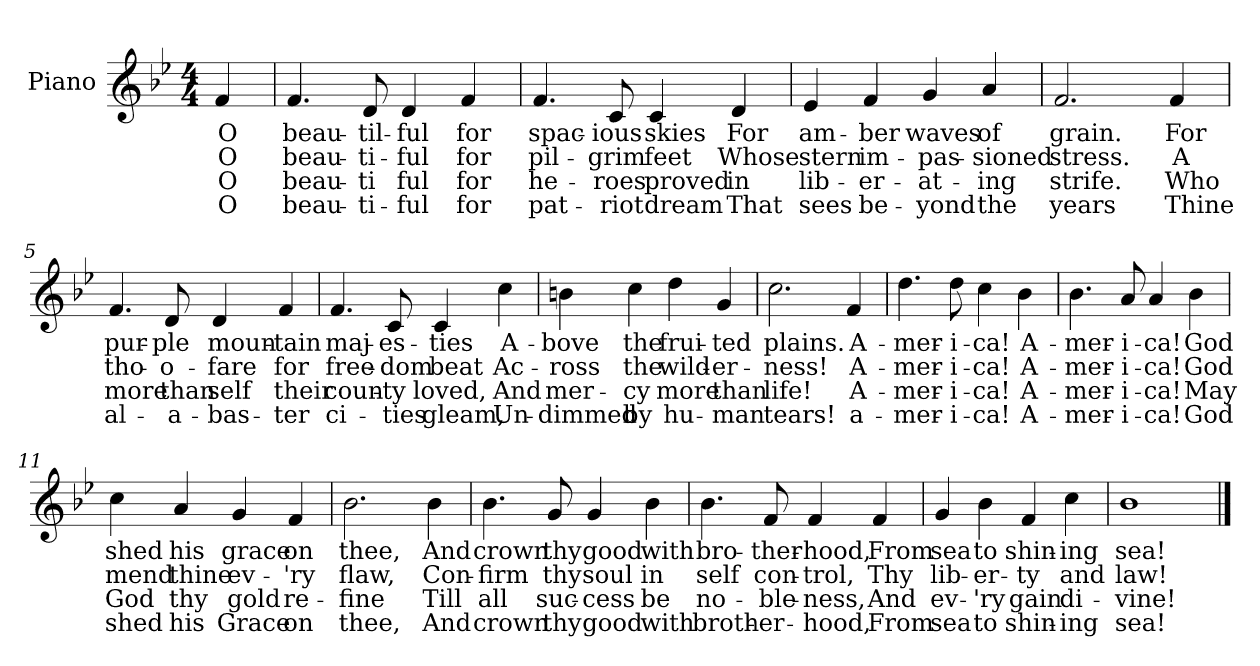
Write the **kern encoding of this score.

**kern	**text	**text	**text	**text
*part1	*part1	*part1	*part1	*part1
*staff1	*staff1	*staff1	*staff1	*staff1
*I"Piano	*	*	*	*
*I'Pno.	*	*	*	*
*clefG2	*	*	*	*
*k[b-e-]	*	*	*	*
*B-:	*	*	*	*
*M4/4	*	*	*	*
=	=	=	=	=
4f/	O	O	O	O
=1	=1	=1	=1	=1
4.f/	beau-	beau-	beau-	beau-
8d/	-til-	-ti-	-ti	-ti-
4d/	-ful	-ful	ful	-ful
4f/	for	for	for	for
=2	=2	=2	=2	=2
4.f/	spac-	pil-	he-	pat-
8c/	-ious	-grim	-roes	-riot
4c/	skies	feet	proved	dream
4d/	For	Whose	in	That
=3	=3	=3	=3	=3
4e-/	am-	stern	lib-	sees
4f/	-ber	im-	-er-	be-
4g/	waves	-pas-	-at-	-yond
4a/	of	-sioned	-ing	the
!!LO:LB:g=z
=4	=4	=4	=4	=4
2.f/	grain.	stress.	strife.	years
4f/	For	A	Who	Thine
=5	=5	=5	=5	=5
4.f/	pur-	tho-	more	al-
8d/	-ple	-o-	than	-a-
4d/	moun-	-fare	self	-bas-
4f/	-tain	for	their	-ter
=6	=6	=6	=6	=6
4.f/	maj-	free-	coun-	ci-
8c/	-es-	-dom	-ty	-ties
4c/	-ties	beat	loved,	gleam,
4cc\	A-	Ac-	And	Un-
!!LO:LB:g=z
=7	=7	=7	=7	=7
4bn\	-bove	-ross	mer-	-dimmed
4cc\	the	the	-cy	by
4dd\	frui-	wild-	more	hu-
4g/	-ted	-er-	than	-man
=8	=8	=8	=8	=8
2.cc\	plains.	-ness!	life!	tears!
4f/	A-	A-	A-	a-
=9	=9	=9	=9	=9
4.dd\	-mer-	-mer-	-mer-	-mer-
8dd\	-i-	-i-	-i-	-i-
4cc\	-ca!	-ca!	-ca!	-ca!
4b-\	A-	A-	A-	A-
!!LO:LB:g=z
=10	=10	=10	=10	=10
4.b-\	-mer-	-mer-	-mer-	-mer-
8a/	-i-	-i-	-i-	-i-
4a/	-ca!	-ca!	-ca!	-ca!
4b-\	God	God	May	God
=11	=11	=11	=11	=11
4cc\	shed	mend	God	shed
4a/	his	thine	thy	his
4g/	grace	ev-	gold	Grace
4f/	on	-'ry	re-	on
=12	=12	=12	=12	=12
2.b-\	thee,	flaw,	-fine	thee,
4b-\	And	Con-	Till	And
!!LO:LB:g=z
=13	=13	=13	=13	=13
4.b-\	crown	-firm	all	crown
8g/	thy	thy	suc-	thy
4g/	good	soul	-cess	good
4b-\	with	in	be	with
=14	=14	=14	=14	=14
4.b-\	bro-	self	no-	broth-
8f/	-ther-	con-	-ble-	-er-
4f/	-hood,	-trol,	-ness,	-hood,
4f/	From	Thy	And	From
=15	=15	=15	=15	=15
4g/	sea	lib-	ev-	sea
4b-\	to	-er-	-'ry	to
4f/	shin-	-ty	gain	shin-
4cc\	-ing	and	di-	-ing
=16	=16	=16	=16	=16
1b-	sea!	law!	-vine!	sea!
==	==	==	==	==
*-	*-	*-	*-	*-
